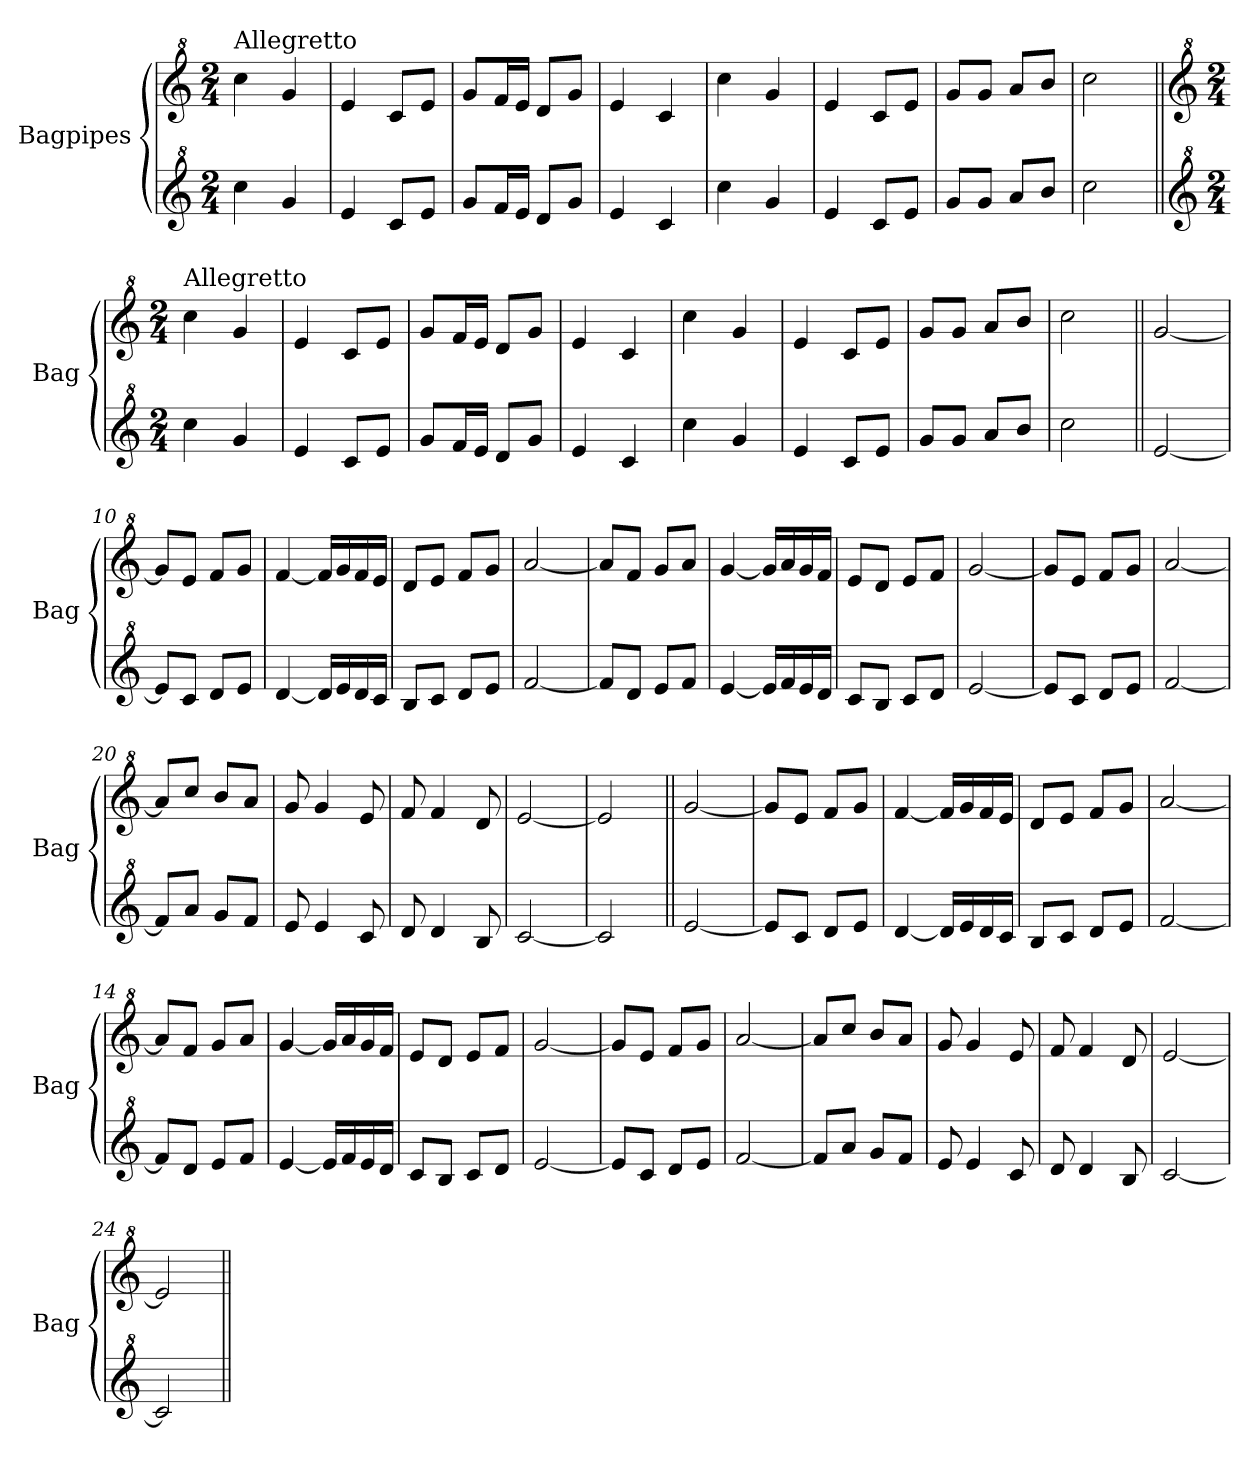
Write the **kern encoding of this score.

**kern	**kern
*part2	*part1
*staff2	*staff1
*I"Bagpipes	*I"Bagpipes
*I'Bag	*I'Bag
*clefG^2	*clefG^2
*k[]	*k[]
*C:	*C:
*M2/4	*M2/4
=1	=1
!	!LO:TX:a:t=Allegretto
4ccc\	4ccc\
4gg/	4gg/
=2	=2
4ee/	4ee/
8cc/L	8cc/L
8ee/J	8ee/J
=3	=3
8gg/L	8gg/L
16ff/L	16ff/L
16ee/JJ	16ee/JJ
8dd/L	8dd/L
8gg/J	8gg/J
=4	=4
4ee/	4ee/
4cc/	4cc/
=5	=5
4ccc\	4ccc\
4gg/	4gg/
=6	=6
4ee/	4ee/
8cc/L	8cc/L
8ee/J	8ee/J
=7	=7
8gg/L	8gg/L
8gg/J	8gg/J
8aa/L	8aa/L
8bb/J	8bb/J
=8	=8
2ccc\	2ccc\
=1a||	=1a||
*clefG^2	*clefG^2
*k[]	*k[]
*C:	*C:
*M2/4	*M2/4
!	!LO:TX:a:t=Allegretto
4ccc\	4ccc\
4gg/	4gg/
=2a	=2a
4ee/	4ee/
8cc/L	8cc/L
8ee/J	8ee/J
=3a	=3a
8gg/L	8gg/L
16ff/L	16ff/L
16ee/JJ	16ee/JJ
8dd/L	8dd/L
8gg/J	8gg/J
=4a	=4a
4ee/	4ee/
4cc/	4cc/
=5a	=5a
4ccc\	4ccc\
4gg/	4gg/
=6a	=6a
4ee/	4ee/
8cc/L	8cc/L
8ee/J	8ee/J
=7a	=7a
8gg/L	8gg/L
8gg/J	8gg/J
8aa/L	8aa/L
8bb/J	8bb/J
=8a	=8a
2ccc\	2ccc\
=9||	=9||
[2ee/	[2gg/
=10	=10
8ee/L]	8gg/L]
8cc/J	8ee/J
8dd/L	8ff/L
8ee/J	8gg/J
=11	=11
[4dd/	[4ff/
16dd/LL]	16ff/LL]
16ee/	16gg/
16dd/	16ff/
16cc/JJ	16ee/JJ
!!LO:LB:g=z
=12	=12
8b/L	8dd/L
8cc/J	8ee/J
8dd/L	8ff/L
8ee/J	8gg/J
=13	=13
[2ff/	[2aa/
=14	=14
8ff/L]	8aa/L]
8dd/J	8ff/J
8ee/L	8gg/L
8ff/J	8aa/J
=15	=15
[4ee/	[4gg/
16ee/LL]	16gg/LL]
16ff/	16aa/
16ee/	16gg/
16dd/JJ	16ff/JJ
=16	=16
8cc/L	8ee/L
8b/J	8dd/J
8cc/L	8ee/L
8dd/J	8ff/J
=17	=17
[2ee/	[2gg/
=18	=18
8ee/L]	8gg/L]
8cc/J	8ee/J
8dd/L	8ff/L
8ee/J	8gg/J
=19	=19
[2ff/	[2aa/
=20	=20
8ff/L]	8aa/L]
8aa/J	8ccc/J
8gg/L	8bb/L
8ff/J	8aa/J
=21	=21
8ee/	8gg/
4ee/	4gg/
8cc/	8ee/
=22	=22
8dd/	8ff/
4dd/	4ff/
8b/	8dd/
!!LO:LB:g=z
=23	=23
[2cc/	[2ee/
=24	=24
2cc/]	2ee/]
=9a||	=9a||
[2ee/	[2gg/
=10a	=10a
8ee/L]	8gg/L]
8cc/J	8ee/J
8dd/L	8ff/L
8ee/J	8gg/J
=11a	=11a
[4dd/	[4ff/
16dd/LL]	16ff/LL]
16ee/	16gg/
16dd/	16ff/
16cc/JJ	16ee/JJ
!!LO:LB:g=z
=12a	=12a
8b/L	8dd/L
8cc/J	8ee/J
8dd/L	8ff/L
8ee/J	8gg/J
=13a	=13a
[2ff/	[2aa/
=14a	=14a
8ff/L]	8aa/L]
8dd/J	8ff/J
8ee/L	8gg/L
8ff/J	8aa/J
=15a	=15a
[4ee/	[4gg/
16ee/LL]	16gg/LL]
16ff/	16aa/
16ee/	16gg/
16dd/JJ	16ff/JJ
=16a	=16a
8cc/L	8ee/L
8b/J	8dd/J
8cc/L	8ee/L
8dd/J	8ff/J
=17a	=17a
[2ee/	[2gg/
=18a	=18a
8ee/L]	8gg/L]
8cc/J	8ee/J
8dd/L	8ff/L
8ee/J	8gg/J
=19a	=19a
[2ff/	[2aa/
=20a	=20a
8ff/L]	8aa/L]
8aa/J	8ccc/J
8gg/L	8bb/L
8ff/J	8aa/J
=21a	=21a
8ee/	8gg/
4ee/	4gg/
8cc/	8ee/
=22a	=22a
8dd/	8ff/
4dd/	4ff/
8b/	8dd/
!!LO:LB:g=z
=23a	=23a
[2cc/	[2ee/
=24a	=24a
2cc/]	2ee/]
=||	=||
*-	*-
